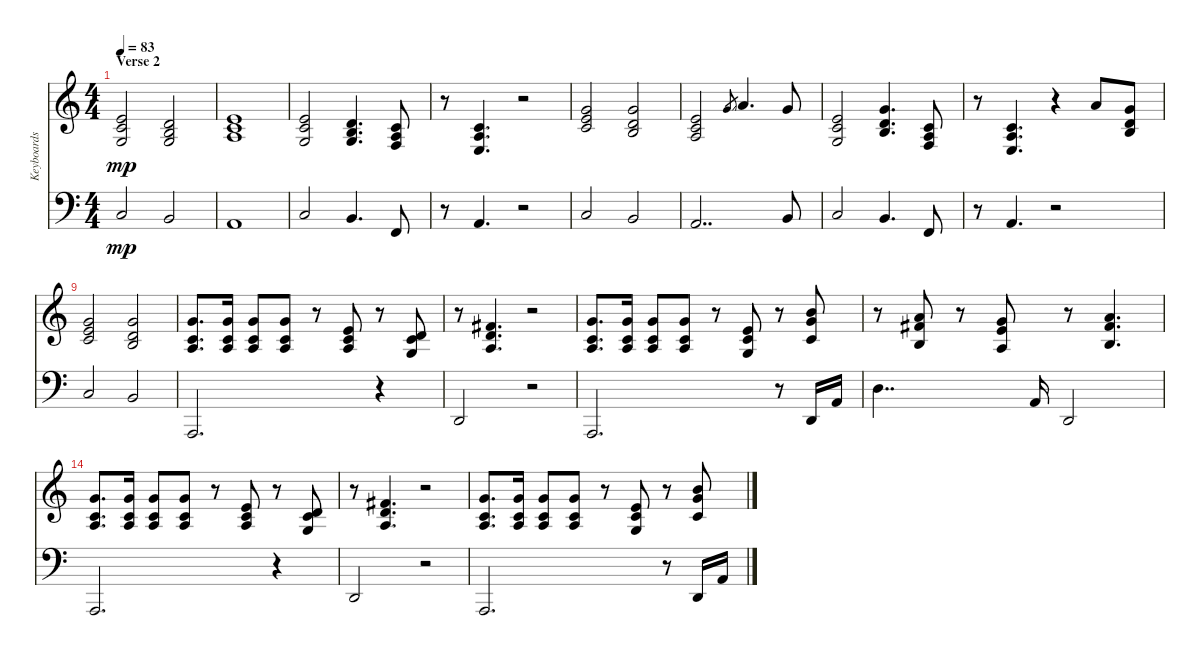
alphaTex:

\defaultSystemsLayout 4
\bracketExtendMode nobrackets
\defaultBarNumberDisplay FirstOfSystem
\track ("Keyboards - J.P. Jones" "Keyboards ") {instrument electricgrandpiano}
\staff {score}
\tuning (E4 B3 G3 D3 A2 E2)
\ts (4 4)
\section ("" "Verse 2")
\tempo 83
\clef g2
\scale
1.05296
\ks aminor
(0.1 1.2 0.3).2{dy mp} (0.2 12.4 0.3).2 |
\scale
0.973518 (0.1 1.2 2.3).1 |
\scale
0.973518 (0.1 1.2 0.3).2 (5.4 4.3 3.2).4{d} (1.2 2.3 3.4).8 |
\scale
1.05296 r.8 (1.2 2.3 2.4).4{d} r.2 |
\scale
0.973518 (3.1 5.2 5.3).2 (4.3 3.2 3.1).2 |
\scale
0.973518 (0.1 1.2 2.3).2 3.1{ss}.8{gr} 5.1.4{d} 3.1.8 |
\scale
1.05296 (0.1 1.2 0.3).2 (4.3 3.2 3.1).4{d} (1.2 2.3 3.4).8 |
\scale
0.973518 r.8 (1.2 2.3 2.4).4{d} r.4 5.1.8 (3.1 3.2 4.3).8 |
\scale
0.973518 (3.1 5.2 5.3).2 (4.3 3.2 3.1).2 |
\scale
1.05296 (3.1 1.2 2.3).8{d} (3.1 1.2 2.3).16 (3.1 1.2 2.3).8 (3.1 1.2 2.3).8 r.8 (0.1 1.2 2.3).8 r.8 (5.3 3.2 5.4).8 |
\scale
0.973518 r.8 (7.2{acc #} 7.3 7.4).4{d} r.2 |
\scale
0.973518 (3.1 1.2 2.3).8{d} (3.1 1.2 2.3).16 (3.1 1.2 2.3).8 (3.1 1.2 2.3).8 r.8 (0.1 1.2 0.3).8 r.8 (10.4 12.3 12.2).8 |
\scale
1.05296 r.8 (14.3 16.4{acc #} 0.2).8 r.8 (7.4 0.1 8.2).8 r.8 (5.1 7.2{acc #} 4.3).4{d} |
\scale
0.973518 (3.1 1.2 2.3).8{d} (3.1 1.2 2.3).16 (3.1 1.2 2.3).8 (3.1 1.2 2.3).8 r.8 (0.1 1.2 2.3).8 r.8 (5.3 3.2 5.4).8 |
\scale
0.973518 r.8 (7.2{acc #} 7.3 7.4).4{d} r.2 |
\scale
1.05296 (3.1 1.2 2.3).8{d} (3.1 1.2 2.3).16 (3.1 1.2 2.3).8 (3.1 1.2 2.3).8 r.8 (0.1 1.2 0.3).8 r.8 (10.4 12.3 12.2).8
\staff {score}
\tuning (E4 B3 G3 D3 A2 E2)
\clef f4
\ottava regular
\simile none
\ks aminor
3.5.2{dy mp} 2.5.2 |
0.5.1 |
3.5.2 2.5.4{d} 1.6.8 |
r.8 0.5.4{d} r.2 |
3.5.2 2.5.2 |
0.5.2{dd} 2.5.8 |
3.5.2 2.5.4{d} 1.6.8 |
r.8 0.5.4{d} r.2 |
3.5.2 2.5.2 |
-7.6.2{d} r.4 |
-2.6.2 r.2 |
-7.6.2{d} r.8 -2.6.16 0.5.16 |
0.4.4{dd} 0.5.16 -2.6.2 |
-7.6.2{d} r.4 |
-2.6.2 r.2 |
-7.6.2{d} r.8 -2.6.16 0.5.16
